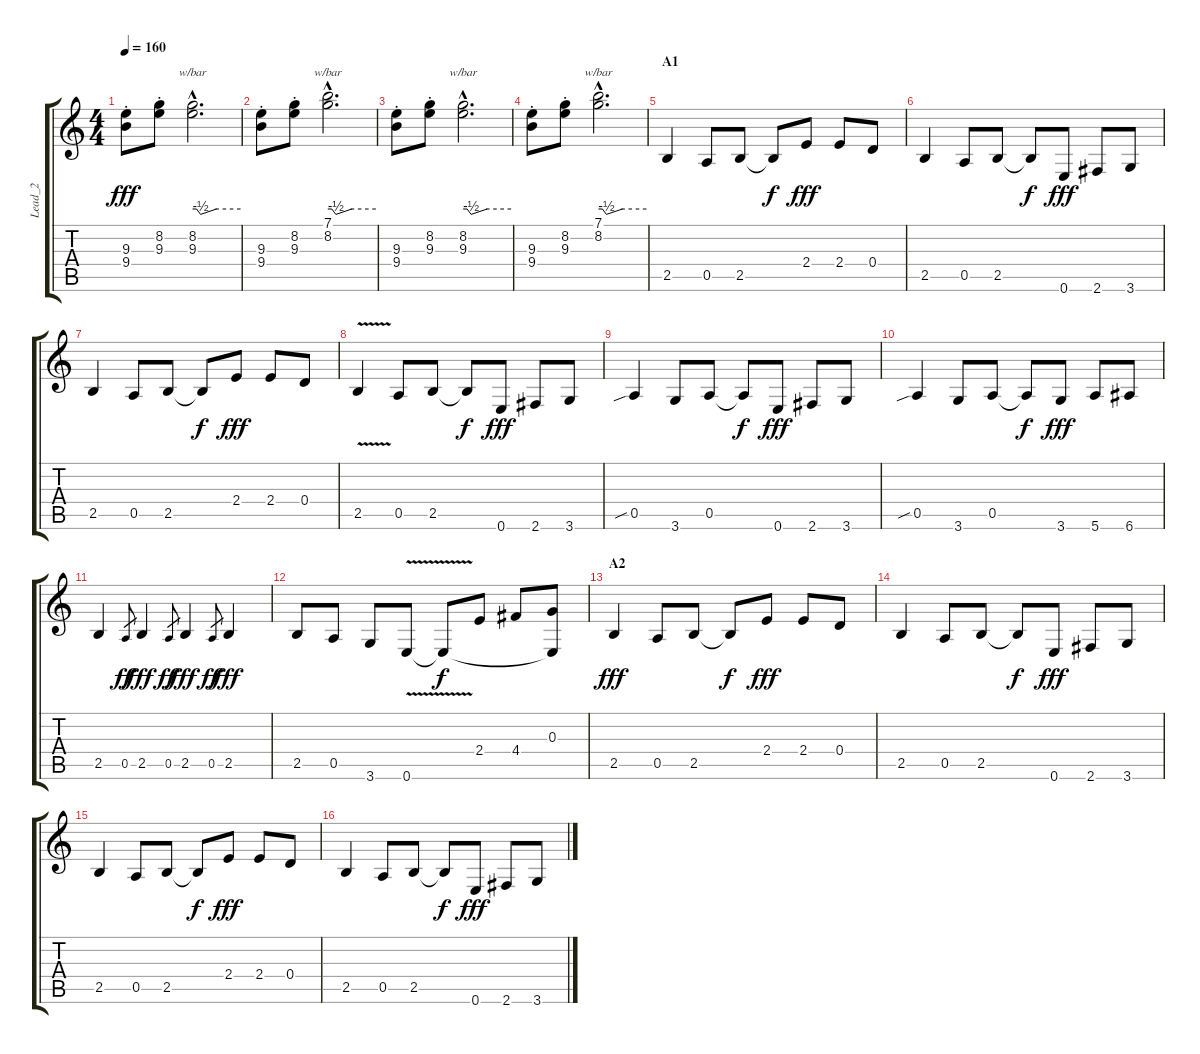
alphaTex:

\track ("Lead_2" "Lead_2") {instrument acousticguitarnylon}
\staff {score tabs}
\tuning (E4 B3 G3 D3 A2 E2) {hide}
\ts (4 4)
\tempo 160
\clef g2
\ks c
(9.3{st} 9.4{st}).8{dy fff instrument electricguitarjazz} (8.2{st} 9.3{st}).8 (8.2{hac} 9.3{hac}).2{d tbe (custom default 0 0 5 0 10 -2 30 0 60 0)} |
(9.3{st} 9.4{st}).8 (8.2{st} 9.3{st}).8 (7.1{hac} 8.2{hac}).2{d tbe (custom default 0 0 5 0 10 -2 30 0 60 0)} |
(9.3{st} 9.4{st}).8{instrument electricguitarjazz} (8.2{st} 9.3{st}).8 (8.2{hac} 9.3{hac}).2{d tbe (custom default 0 0 5 0 10 -2 30 0 60 0)} |
(9.3{st} 9.4{st}).8 (8.2{st} 9.3{st}).8 (7.1{hac} 8.2{hac}).2{d tbe (custom default 0 0 5 0 10 -2 30 0 60 0)} |
\section ("" "A1")
2.5.4{instrument electricguitarclean} 0.5.8 2.5.8 2.5{t}.8{dy f} 2.4.8{dy fff} 2.4.8 0.4.8 |
2.5.4 0.5.8 2.5.8 2.5{t}.8{dy f} 0.6.8{dy fff} 2.6.8 3.6.8 |
2.5.4 0.5.8 2.5.8 2.5{t}.8{dy f} 2.4.8{dy fff} 2.4.8 0.4.8 |
2.5{v}.4 0.5.8 2.5.8 2.5{t}.8{dy f} 0.6.8{dy fff} 2.6.8 3.6.8 |
0.5{sib}.4 3.6.8 0.5.8 0.5{t}.8{dy f} 0.6.8{dy fff} 2.6.8 3.6.8 |
0.5{sib}.4 3.6.8 0.5.8 0.5{t}.8{dy f} 3.6.8{dy fff} 5.6.8 6.6.8 |
2.5.4 0.5.8{gr dy ff} 2.5.4{dy fff} 0.5.8{gr dy ff} 2.5.4{dy fff} 0.5.8{gr dy ff} 2.5.4{dy fff} |
2.5.8 0.5.8 3.6.8 0.6{v}.8 0.6{t}.8{dy f} 2.4.8 4.4.8 (0.3 0.6{t}).8 |
\section ("" "A2")
2.5.4{dy fff volume 11 balance 2 instrument shamisen} 0.5.8 2.5.8 2.5{t}.8{dy f} 2.4.8{dy fff} 2.4.8 0.4.8 |
2.5.4 0.5.8 2.5.8 2.5{t}.8{dy f} 0.6.8{dy fff} 2.6.8 3.6.8 |
2.5.4 0.5.8 2.5.8 2.5{t}.8{dy f} 2.4.8{dy fff} 2.4.8 0.4.8 |
2.5.4 0.5.8 2.5.8 2.5{t}.8{dy f} 0.6.8{dy fff} 2.6.8 3.6.8
